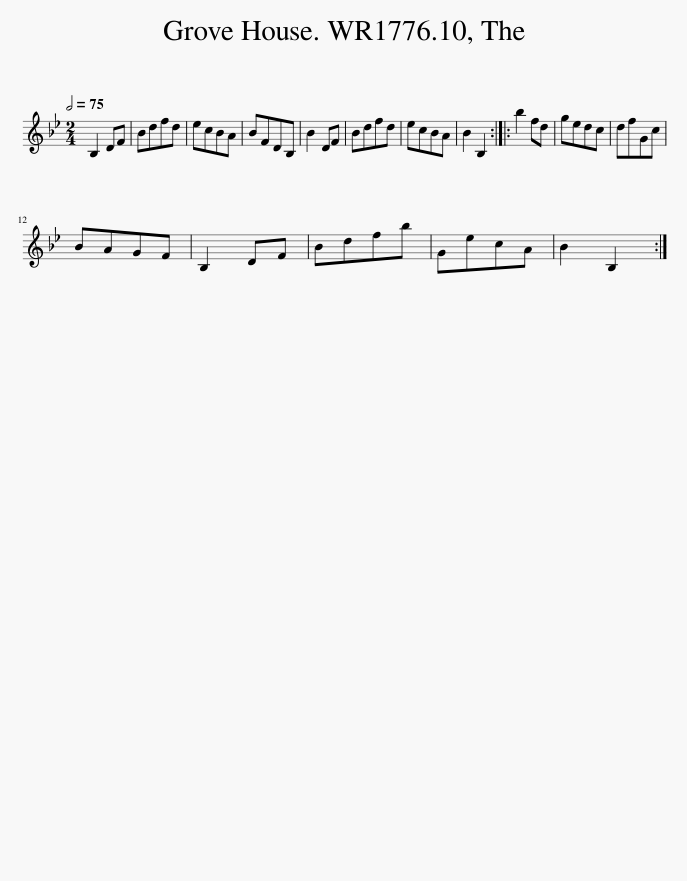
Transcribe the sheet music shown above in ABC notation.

X:1
L:1/8
Q:1/2=75
M:2/4
I:linebreak $
K:Bb
V:1 treble
V:1
 B,2 DF | Bdfd | ecBA | BFDB, | B2 DF | %5
 Bdfd | ecBA | B2 B,2 :: b2 fd | gedc | %10
 dfGc |$ BAGF | B,2 DF | Bdfb | GecA | %15
 B2 B,2 :| %16
